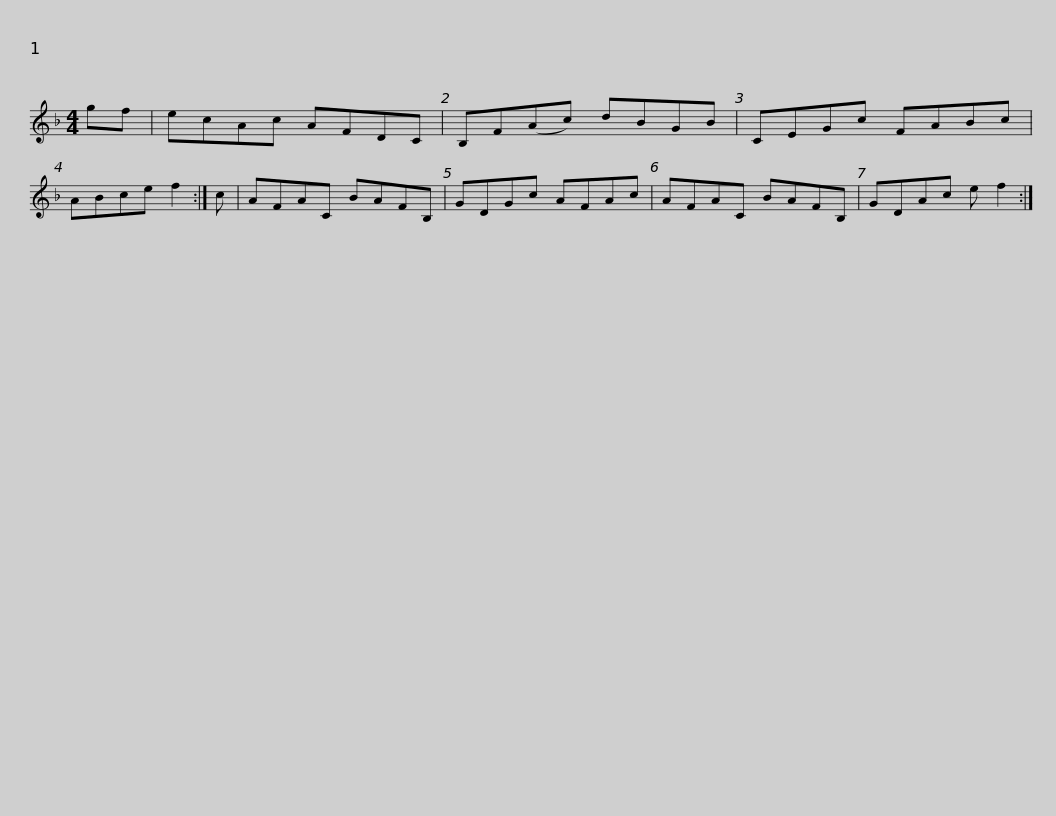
X:1
L:1/8
M:4/4
I:linebreak $
K:F
V:1 treble
V:1
 gf | ecAc AFDC | B,F(Ac) dBGB | CEGc FABc | ABce f2 :| %5
 c | AFAC BAFB, |$ GDGc AFAc | AFAC BAFB, | GDAc e f2 :| %10
